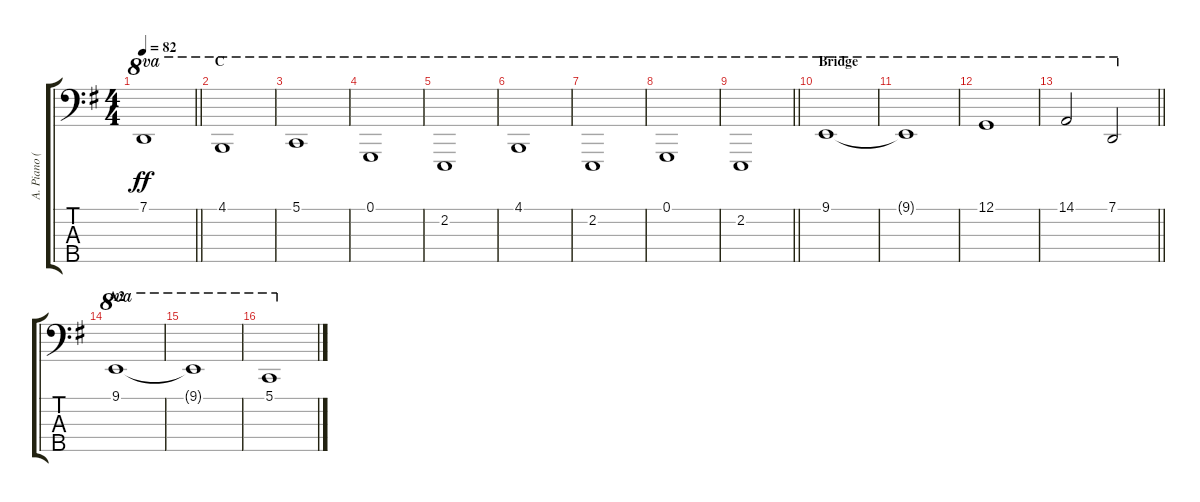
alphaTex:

\track ("A. Piano (Left Hand)" "A. Piano (") {instrument acousticgrandpiano}
\staff {score tabs}
\tuning (G2 D2 A1 E1 B0) {hide}
\ts (4 4)
\tempo 82
\clef f4
\barLineRight lightlight
\ks g
7.1.1{ot 8va dy ff} |
\section ("" "C")
4.1.1{ot 8va} |
5.1.1{ot 8va} |
0.1.1{ot 8va} |
2.2.1{ot 8va} |
4.1.1{ot 8va} |
2.2.1{ot 8va} |
0.1.1{ot 8va} |
\barLineRight lightlight
2.2.1{ot 8va} |
\section ("" "Bridge")
9.1.1{ot 8va} |
9.1{t}.1{ot 8va} |
12.1.1{ot 8va} |
\barLineRight lightlight
14.1.2{ot 8va} 7.1.2{ot 8va} |
\section ("" "A2")
9.1.1{ot 8va} |
9.1{t}.1{ot 8va} |
5.1.1{ot 8va}
